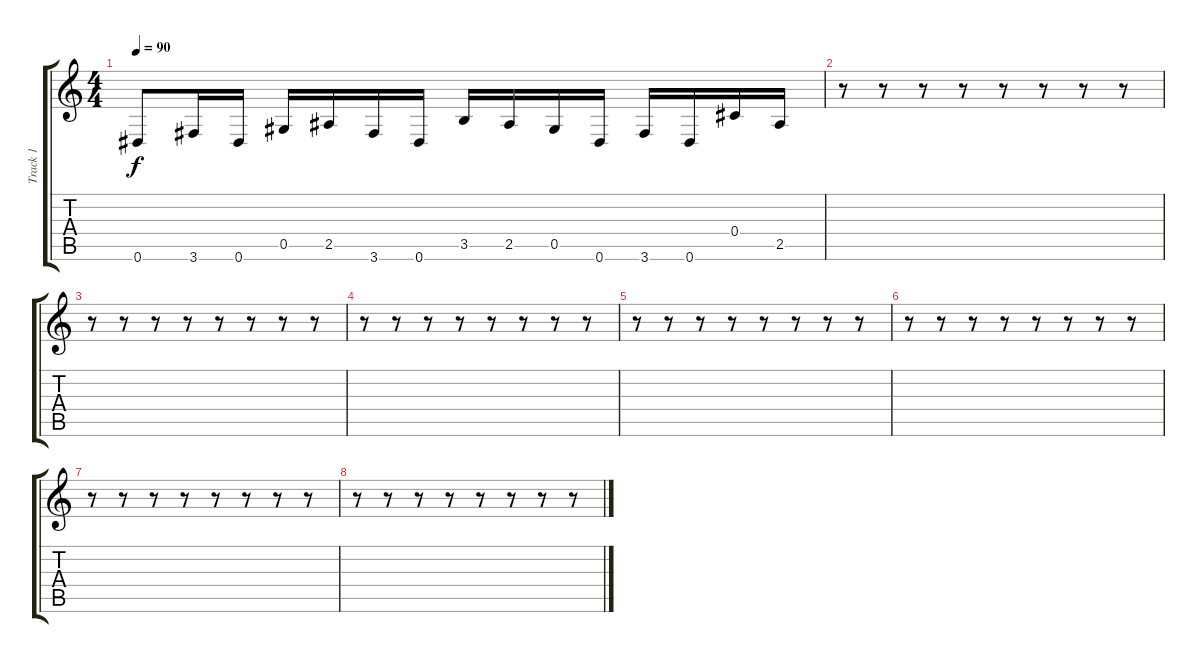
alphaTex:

\track ("Track 1" "Track 1") {instrument electricguitarjazz}
\staff {score tabs}
\tuning (E4 B3 Gb3 Db3 Ab2 Eb2) {hide}
\ts (4 4)
\tempo 90
\clef g2
\ks c
0.6.8{dy f} 3.6.16 0.6.16 0.5.16 2.5.16 3.6.16 0.6.16 3.5.16 2.5.16 0.5.16 0.6.16 3.6.16 0.6.16 0.4.16 2.5.16 |
r.8 r.8 r.8 r.8 r.8 r.8 r.8 r.8 |
r.8 r.8 r.8 r.8 r.8 r.8 r.8 r.8 |
r.8 r.8 r.8 r.8 r.8 r.8 r.8 r.8 |
r.8 r.8 r.8 r.8 r.8 r.8 r.8 r.8 |
r.8 r.8 r.8 r.8 r.8 r.8 r.8 r.8 |
r.8 r.8 r.8 r.8 r.8 r.8 r.8 r.8 |
r.8 r.8 r.8 r.8 r.8 r.8 r.8 r.8
